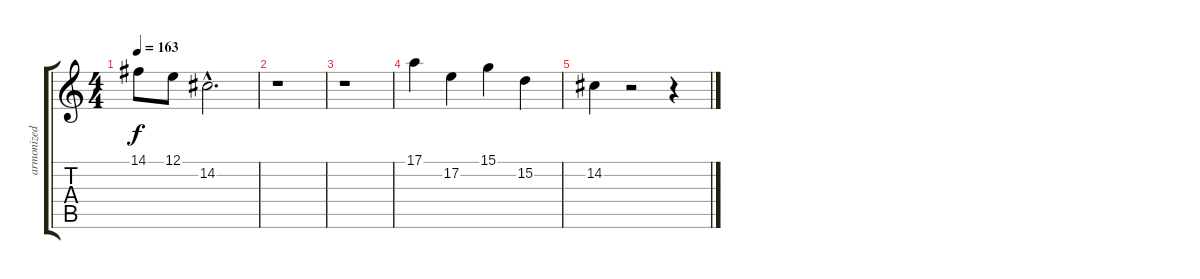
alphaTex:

\track ("armonized vocals" "armonized ") {instrument oboe}
\staff {score tabs}
\tuning (E4 B3 G3 D3 A2 E2) {hide}
\ts (4 4)
\tempo 163
\clef g2
\ks c
14.1.8{dy f} 12.1.8 14.2{hac}.2{d} |
r.1 |
r.1 |
17.1.4 17.2.4 15.1.4 15.2.4 |
14.2.4 r.2 r.4
